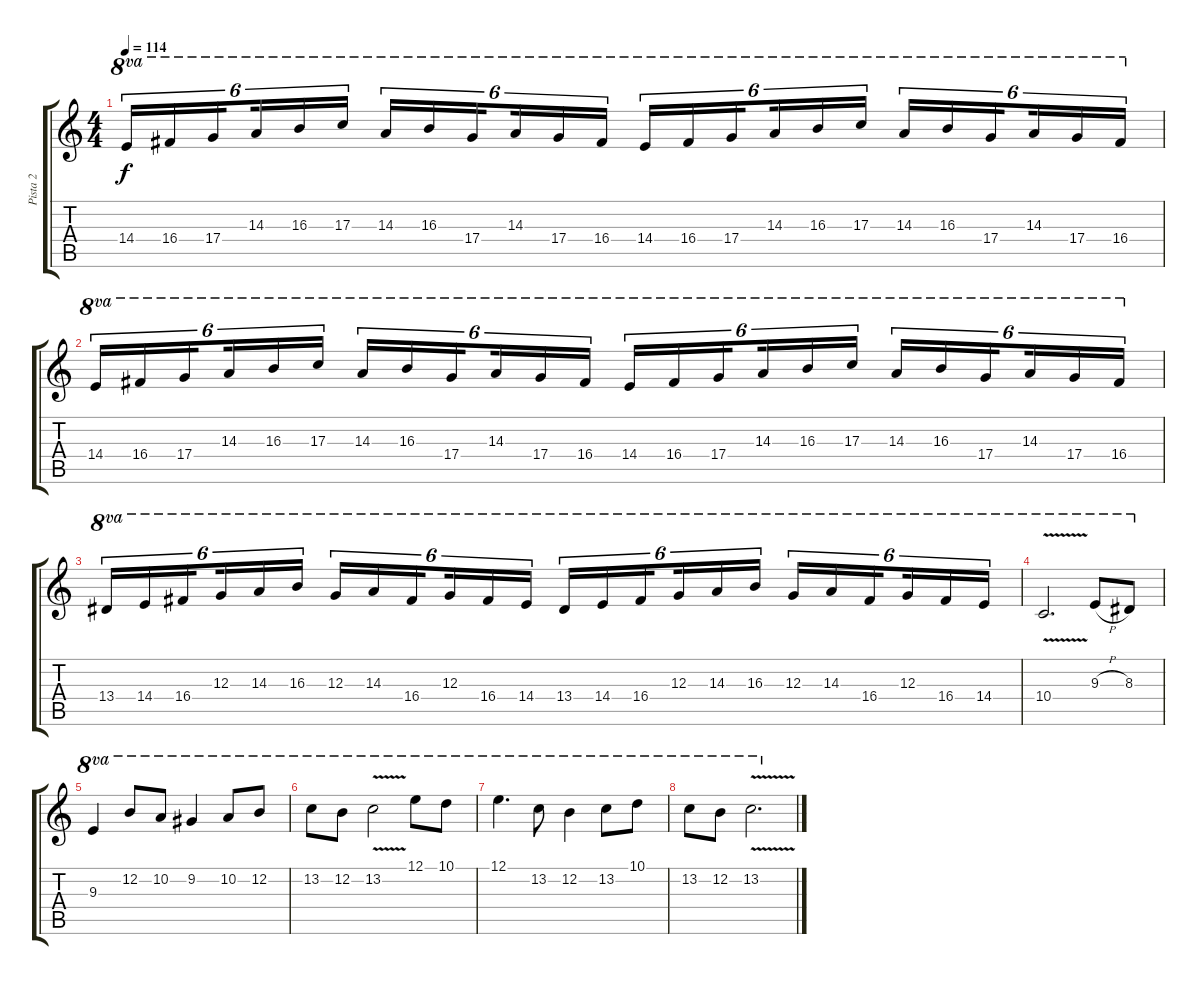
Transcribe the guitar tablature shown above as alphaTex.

\track ("Pista 2" "Pista 2") {instrument overdrivenguitar}
\staff {score tabs}
\tuning (E4 B3 G3 D3 A2 E2) {hide}
\ts (4 4)
\tempo 114
\clef g2
\ks c
14.4.16{tu (6 4) ot 8va dy f} 16.4.16{tu (6 4) ot 8va} 17.4.16{tu (6 4) ot 8va beam splitsecondary} 14.3.16{tu (6 4) ot 8va} 16.3.16{tu (6 4) ot 8va} 17.3.16{tu (6 4) ot 8va} 14.3.16{tu (6 4) ot 8va} 16.3.16{tu (6 4) ot 8va} 17.4.16{tu (6 4) ot 8va beam splitsecondary} 14.3.16{tu (6 4) ot 8va} 17.4.16{tu (6 4) ot 8va} 16.4.16{tu (6 4) ot 8va} 14.4.16{tu (6 4) ot 8va} 16.4.16{tu (6 4) ot 8va} 17.4.16{tu (6 4) ot 8va beam splitsecondary} 14.3.16{tu (6 4) ot 8va} 16.3.16{tu (6 4) ot 8va} 17.3.16{tu (6 4) ot 8va} 14.3.16{tu (6 4) ot 8va} 16.3.16{tu (6 4) ot 8va} 17.4.16{tu (6 4) ot 8va beam splitsecondary} 14.3.16{tu (6 4) ot 8va} 17.4.16{tu (6 4) ot 8va} 16.4.16{tu (6 4) ot 8va} |
14.4.16{tu (6 4) ot 8va} 16.4.16{tu (6 4) ot 8va} 17.4.16{tu (6 4) ot 8va beam splitsecondary} 14.3.16{tu (6 4) ot 8va} 16.3.16{tu (6 4) ot 8va} 17.3.16{tu (6 4) ot 8va} 14.3.16{tu (6 4) ot 8va} 16.3.16{tu (6 4) ot 8va} 17.4.16{tu (6 4) ot 8va beam splitsecondary} 14.3.16{tu (6 4) ot 8va} 17.4.16{tu (6 4) ot 8va} 16.4.16{tu (6 4) ot 8va} 14.4.16{tu (6 4) ot 8va} 16.4.16{tu (6 4) ot 8va} 17.4.16{tu (6 4) ot 8va beam splitsecondary} 14.3.16{tu (6 4) ot 8va} 16.3.16{tu (6 4) ot 8va} 17.3.16{tu (6 4) ot 8va} 14.3.16{tu (6 4) ot 8va} 16.3.16{tu (6 4) ot 8va} 17.4.16{tu (6 4) ot 8va beam splitsecondary} 14.3.16{tu (6 4) ot 8va} 17.4.16{tu (6 4) ot 8va} 16.4.16{tu (6 4) ot 8va} |
13.4.16{tu (6 4) ot 8va} 14.4.16{tu (6 4) ot 8va} 16.4.16{tu (6 4) ot 8va beam splitsecondary} 12.3.16{tu (6 4) ot 8va} 14.3.16{tu (6 4) ot 8va} 16.3.16{tu (6 4) ot 8va} 12.3.16{tu (6 4) ot 8va} 14.3.16{tu (6 4) ot 8va} 16.4.16{tu (6 4) ot 8va beam splitsecondary} 12.3.16{tu (6 4) ot 8va} 16.4.16{tu (6 4) ot 8va} 14.4.16{tu (6 4) ot 8va} 13.4.16{tu (6 4) ot 8va} 14.4.16{tu (6 4) ot 8va} 16.4.16{tu (6 4) ot 8va beam splitsecondary} 12.3.16{tu (6 4) ot 8va} 14.3.16{tu (6 4) ot 8va} 16.3.16{tu (6 4) ot 8va} 12.3.16{tu (6 4) ot 8va} 14.3.16{tu (6 4) ot 8va} 16.4.16{tu (6 4) ot 8va beam splitsecondary} 12.3.16{tu (6 4) ot 8va} 16.4.16{tu (6 4) ot 8va} 14.4.16{tu (6 4) ot 8va} |
10.4{v}.2{d ot 8va} 9.3{h}.8{ot 8va} 8.3.8{ot 8va} |
9.3.4{ot 8va} 12.2.8{ot 8va} 10.2.8{ot 8va} 9.2.4{ot 8va} 10.2.8{ot 8va} 12.2.8{ot 8va} |
13.2.8{ot 8va} 12.2.8{ot 8va} 13.2{v}.2{ot 8va} 12.1.8{ot 8va} 10.1.8{ot 8va} |
12.1.4{d ot 8va} 13.2.8{ot 8va} 12.2.4{ot 8va} 13.2.8{ot 8va} 10.1.8{ot 8va} |
13.2.8{ot 8va} 12.2.8{ot 8va} 13.2{v}.2{d ot 8va}
